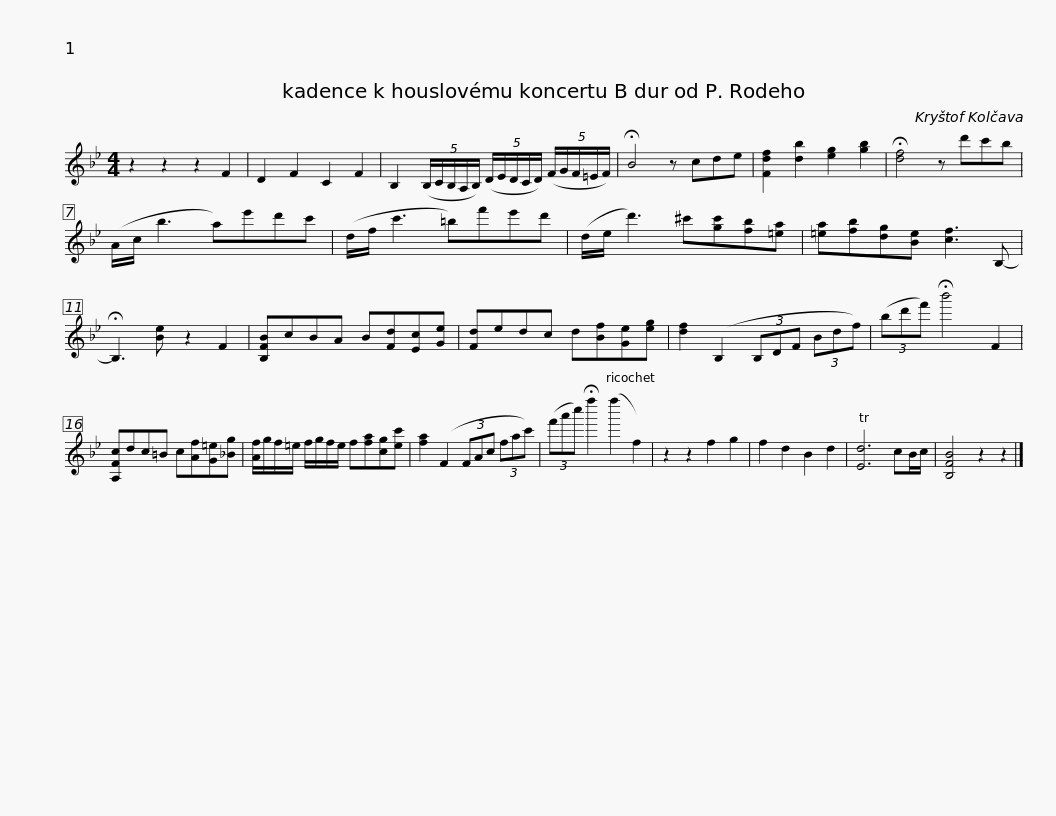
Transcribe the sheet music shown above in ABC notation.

X:1
L:1/8
M:4/4
I:linebreak $
K:Bb
V:1 treble
V:1
 z2 z2 z2 F2 | D2 F2 C2 F2 | B,2 (5:4:5(B,/C/B,/A,/B,/) (5:4:5(D/E/D/C/D/) (5:4:5(F/G/F/=E/F/) | !fermata!B4 z cde |$ [Fdf]2 [db]2 [eg]2 [gb]2 | %5
 !fermata![df]4 z d'c'b | (A/c/ b3 a)e'd'c' | (d/f/ c'3 =b)f'e'd' |$ (d/e/ d'3) ^c'[gc'][fb][=ea] | [=ea][fb][dg][Be] [cf]3 B,- | %10
 !fermata!B,3 [Be] z2 F2 | [B,FB]cBA B[Fd][Ec][Ge] |$ [Fd]edc d[Bf][Ge][eg] | [df]2 (B,2 (3B,DF (3Bdf) | (3(bd'f') !fermata!b'4 F2 | %15
 [A,Fc]dc=B c[Af][G=e][_Bg] |$ [Af]/g/f/=e/ f/g/f/e/ f[fa][cg][ec'] | [fa]2 (F2 (3FAc (3fac') | (3(f'a'c'') !fermata!f''2 (f''2 f2) | z2 z2 f2 g2 |$ %20
 f2 d2 B2 d2 | T[Ed]6 cB/c/ | [B,FB]4 z2 z2 |] %23
